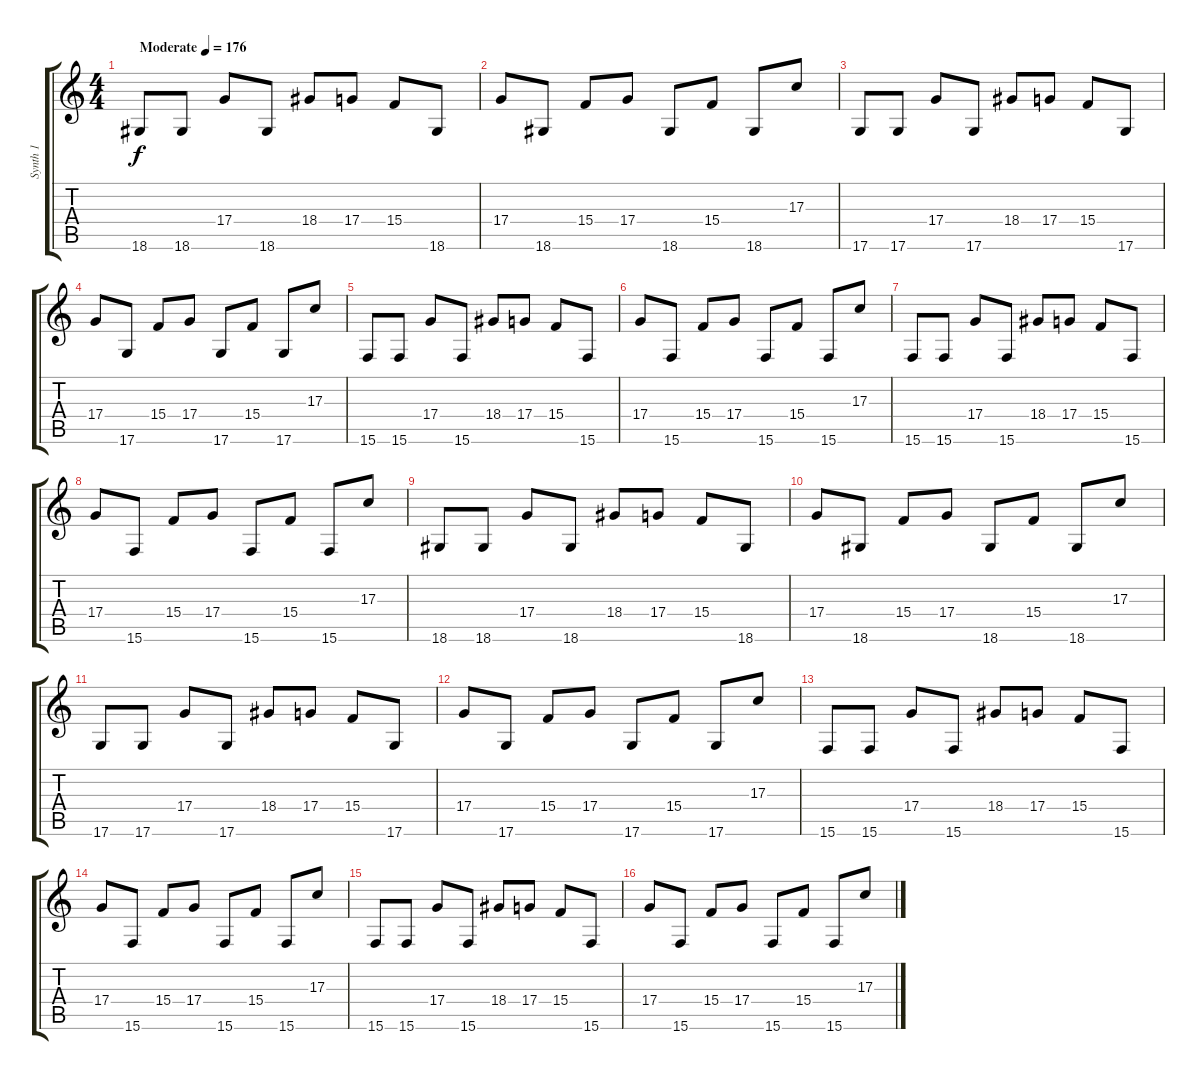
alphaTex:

\track ("Synth 1" "Synth 1") {instrument lead1square}
\staff {score tabs}
\tuning (E4 B3 G3 D3 A2 D2) {hide}
\ts (4 4)
\tempo (176 "Moderate")
\clef g2
\ks c
18.6.8{dy f instrument lead1square} 18.6.8 17.4.8 18.6.8 18.4.8 17.4.8 15.4.8 18.6.8 |
17.4.8 18.6.8 15.4.8 17.4.8 18.6.8 15.4.8 18.6.8 17.3.8 |
17.6.8 17.6.8 17.4.8 17.6.8 18.4.8 17.4.8 15.4.8 17.6.8 |
17.4.8 17.6.8 15.4.8 17.4.8 17.6.8 15.4.8 17.6.8 17.3.8 |
15.6.8 15.6.8 17.4.8 15.6.8 18.4.8 17.4.8 15.4.8 15.6.8 |
17.4.8 15.6.8 15.4.8 17.4.8 15.6.8 15.4.8 15.6.8 17.3.8 |
15.6.8 15.6.8 17.4.8 15.6.8 18.4.8 17.4.8 15.4.8 15.6.8 |
17.4.8 15.6.8 15.4.8 17.4.8 15.6.8 15.4.8 15.6.8 17.3.8 |
18.6.8 18.6.8 17.4.8 18.6.8 18.4.8 17.4.8 15.4.8 18.6.8 |
17.4.8 18.6.8 15.4.8 17.4.8 18.6.8 15.4.8 18.6.8 17.3.8 |
17.6.8 17.6.8 17.4.8 17.6.8 18.4.8 17.4.8 15.4.8 17.6.8 |
17.4.8 17.6.8 15.4.8 17.4.8 17.6.8 15.4.8 17.6.8 17.3.8 |
15.6.8 15.6.8 17.4.8 15.6.8 18.4.8 17.4.8 15.4.8 15.6.8 |
17.4.8 15.6.8 15.4.8 17.4.8 15.6.8 15.4.8 15.6.8 17.3.8 |
15.6.8 15.6.8 17.4.8 15.6.8 18.4.8 17.4.8 15.4.8 15.6.8 |
17.4.8 15.6.8 15.4.8 17.4.8 15.6.8 15.4.8 15.6.8 17.3.8
